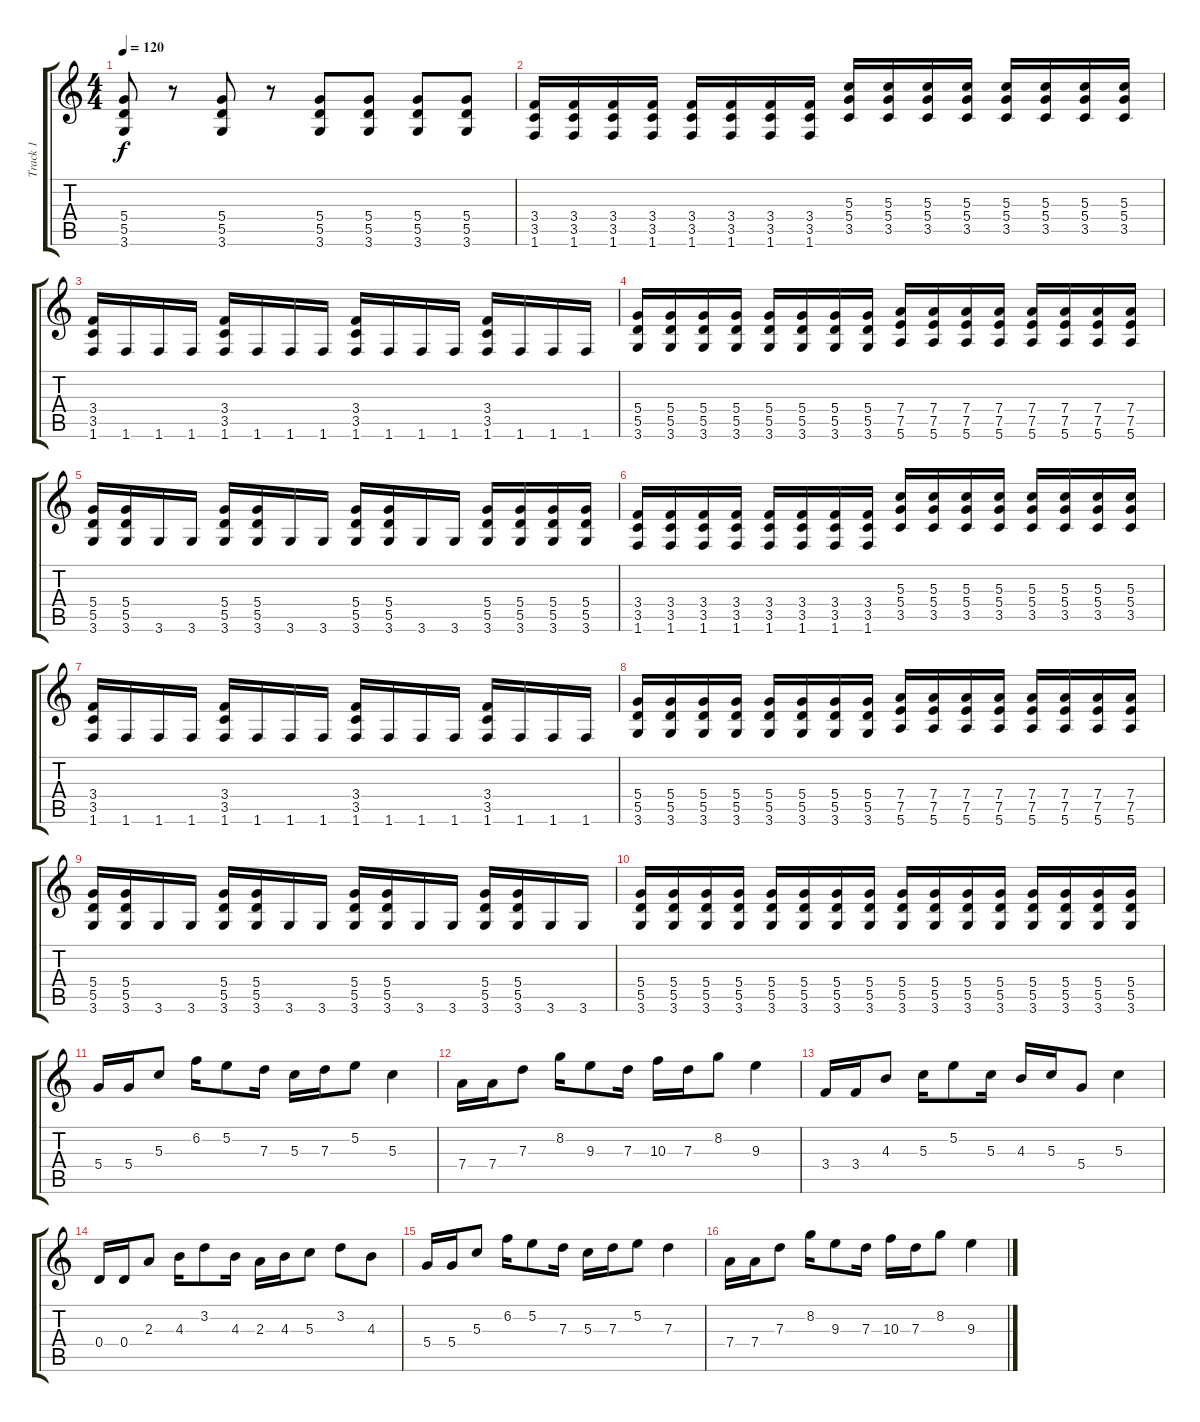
\track ("Track 1" "Track 1") {instrument overdrivenguitar}
\staff {score tabs}
\tuning (E4 B3 G3 D3 A2 E2) {hide}
\ts (4 4)
\tempo 120
\clef g2
\ks c
(5.4 5.5 3.6).8{dy f} r.8 (5.4 5.5 3.6).8 r.8 (5.4 5.5 3.6).8 (5.4 5.5 3.6).8 (5.4 5.5 3.6).8 (5.4 5.5 3.6).8 |
(3.4 3.5 1.6).16 (3.4 3.5 1.6).16 (3.4 3.5 1.6).16 (3.4 3.5 1.6).16 (3.4 3.5 1.6).16 (3.4 3.5 1.6).16 (3.4 3.5 1.6).16 (3.4 3.5 1.6).16 (5.3 5.4 3.5).16 (5.3 5.4 3.5).16 (5.3 5.4 3.5).16 (5.3 5.4 3.5).16 (5.3 5.4 3.5).16 (5.3 5.4 3.5).16 (5.3 5.4 3.5).16 (5.3 5.4 3.5).16 |
(3.4 3.5 1.6).16 1.6.16 1.6.16 1.6.16 (3.4 3.5 1.6).16 1.6.16 1.6.16 1.6.16 (3.4 3.5 1.6).16 1.6.16 1.6.16 1.6.16 (3.4 3.5 1.6).16 1.6.16 1.6.16 1.6.16 |
(5.4 5.5 3.6).16 (5.4 5.5 3.6).16 (5.4 5.5 3.6).16 (5.4 5.5 3.6).16 (5.4 5.5 3.6).16 (5.4 5.5 3.6).16 (5.4 5.5 3.6).16 (5.4 5.5 3.6).16 (7.4 7.5 5.6).16 (7.4 7.5 5.6).16 (7.4 7.5 5.6).16 (7.4 7.5 5.6).16 (7.4 7.5 5.6).16 (7.4 7.5 5.6).16 (7.4 7.5 5.6).16 (7.4 7.5 5.6).16 |
(5.4 5.5 3.6).16 (5.4 5.5 3.6).16 3.6.16 3.6.16 (5.4 5.5 3.6).16 (5.4 5.5 3.6).16 3.6.16 3.6.16 (5.4 5.5 3.6).16 (5.4 5.5 3.6).16 3.6.16 3.6.16 (5.4 5.5 3.6).16 (5.4 5.5 3.6).16 (5.4 5.5 3.6).16 (5.4 5.5 3.6).16 |
(3.4 3.5 1.6).16 (3.4 3.5 1.6).16 (3.4 3.5 1.6).16 (3.4 3.5 1.6).16 (3.4 3.5 1.6).16 (3.4 3.5 1.6).16 (3.4 3.5 1.6).16 (3.4 3.5 1.6).16 (5.3 5.4 3.5).16 (5.3 5.4 3.5).16 (5.3 5.4 3.5).16 (5.3 5.4 3.5).16 (5.3 5.4 3.5).16 (5.3 5.4 3.5).16 (5.3 5.4 3.5).16 (5.3 5.4 3.5).16 |
(3.4 3.5 1.6).16 1.6.16 1.6.16 1.6.16 (3.4 3.5 1.6).16 1.6.16 1.6.16 1.6.16 (3.4 3.5 1.6).16 1.6.16 1.6.16 1.6.16 (3.4 3.5 1.6).16 1.6.16 1.6.16 1.6.16 |
(5.4 5.5 3.6).16 (5.4 5.5 3.6).16 (5.4 5.5 3.6).16 (5.4 5.5 3.6).16 (5.4 5.5 3.6).16 (5.4 5.5 3.6).16 (5.4 5.5 3.6).16 (5.4 5.5 3.6).16 (7.4 7.5 5.6).16 (7.4 7.5 5.6).16 (7.4 7.5 5.6).16 (7.4 7.5 5.6).16 (7.4 7.5 5.6).16 (7.4 7.5 5.6).16 (7.4 7.5 5.6).16 (7.4 7.5 5.6).16 |
(5.4 5.5 3.6).16 (5.4 5.5 3.6).16 3.6.16 3.6.16 (5.4 5.5 3.6).16 (5.4 5.5 3.6).16 3.6.16 3.6.16 (5.4 5.5 3.6).16 (5.4 5.5 3.6).16 3.6.16 3.6.16 (5.4 5.5 3.6).16 (5.4 5.5 3.6).16 3.6.16 3.6.16 |
(5.4 5.5 3.6).16 (5.4 5.5 3.6).16 (5.4 5.5 3.6).16 (5.4 5.5 3.6).16 (5.4 5.5 3.6).16 (5.4 5.5 3.6).16 (5.4 5.5 3.6).16 (5.4 5.5 3.6).16 (5.4 5.5 3.6).16 (5.4 5.5 3.6).16 (5.4 5.5 3.6).16 (5.4 5.5 3.6).16 (5.4 5.5 3.6).16 (5.4 5.5 3.6).16 (5.4 5.5 3.6).16 (5.4 5.5 3.6).16 |
5.4.16 5.4.16 5.3.8 6.2.16 5.2.8 7.3.16 5.3.16 7.3.16 5.2.8 5.3.4 |
7.4.16 7.4.16 7.3.8 8.2.16 9.3.8 7.3.16 10.3.16 7.3.16 8.2.8 9.3.4 |
3.4.16 3.4.16 4.3.8 5.3.16 5.2.8 5.3.16 4.3.16 5.3.16 5.4.8 5.3.4 |
0.4.16 0.4.16 2.3.8 4.3.16 3.2.8 4.3.16 2.3.16 4.3.16 5.3.8 3.2.8 4.3.8 |
5.4.16 5.4.16 5.3.8 6.2.16 5.2.8 7.3.16 5.3.16 7.3.16 5.2.8 7.3.4 |
7.4.16 7.4.16 7.3.8 8.2.16 9.3.8 7.3.16 10.3.16 7.3.16 8.2.8 9.3.4
